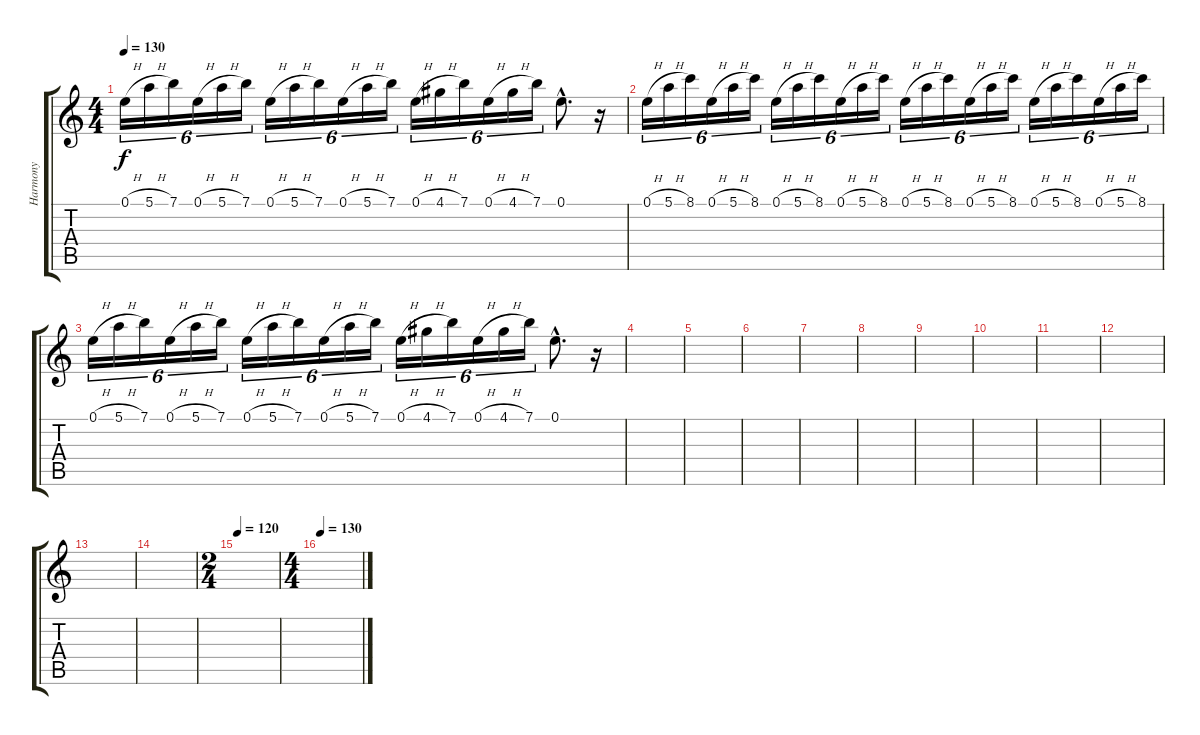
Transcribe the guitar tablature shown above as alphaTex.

\track ("Harmony" "Harmony") {instrument distortionguitar}
\staff {score tabs}
\tuning (E4 B3 G3 D3 A2 E2) {hide}
\ts (4 4)
\tempo 130
\clef g2
\ks c
0.1{h}.16{tu (6 4) dy f} 5.1{h}.16{tu (6 4)} 7.1.16{tu (6 4)} 0.1{h}.16{tu (6 4)} 5.1{h}.16{tu (6 4)} 7.1.16{tu (6 4)} 0.1{h}.16{tu (6 4)} 5.1{h}.16{tu (6 4)} 7.1.16{tu (6 4)} 0.1{h}.16{tu (6 4)} 5.1{h}.16{tu (6 4)} 7.1.16{tu (6 4)} 0.1{h}.16{tu (6 4)} 4.1{h}.16{tu (6 4)} 7.1.16{tu (6 4)} 0.1{h}.16{tu (6 4)} 4.1{h}.16{tu (6 4)} 7.1.16{tu (6 4)} 0.1{hac}.8{d} r.16 |
0.1{h}.16{tu (6 4)} 5.1{h}.16{tu (6 4)} 8.1.16{tu (6 4)} 0.1{h}.16{tu (6 4)} 5.1{h}.16{tu (6 4)} 8.1.16{tu (6 4)} 0.1{h}.16{tu (6 4)} 5.1{h}.16{tu (6 4)} 8.1.16{tu (6 4)} 0.1{h}.16{tu (6 4)} 5.1{h}.16{tu (6 4)} 8.1.16{tu (6 4)} 0.1{h}.16{tu (6 4)} 5.1{h}.16{tu (6 4)} 8.1.16{tu (6 4)} 0.1{h}.16{tu (6 4)} 5.1{h}.16{tu (6 4)} 8.1.16{tu (6 4)} 0.1{h}.16{tu (6 4)} 5.1{h}.16{tu (6 4)} 8.1.16{tu (6 4)} 0.1{h}.16{tu (6 4)} 5.1{h}.16{tu (6 4)} 8.1.16{tu (6 4)} |
0.1{h}.16{tu (6 4)} 5.1{h}.16{tu (6 4)} 7.1.16{tu (6 4)} 0.1{h}.16{tu (6 4)} 5.1{h}.16{tu (6 4)} 7.1.16{tu (6 4)} 0.1{h}.16{tu (6 4)} 5.1{h}.16{tu (6 4)} 7.1.16{tu (6 4)} 0.1{h}.16{tu (6 4)} 5.1{h}.16{tu (6 4)} 7.1.16{tu (6 4)} 0.1{h}.16{tu (6 4)} 4.1{h}.16{tu (6 4)} 7.1.16{tu (6 4)} 0.1{h}.16{tu (6 4)} 4.1{h}.16{tu (6 4)} 7.1.16{tu (6 4)} 0.1{hac}.8{d} r.16 |
|
|
|
|
|
|
|
|
|
|
|
\ts (2 4)
\tempo 120
|
\ts (4 4)
\tempo 130
